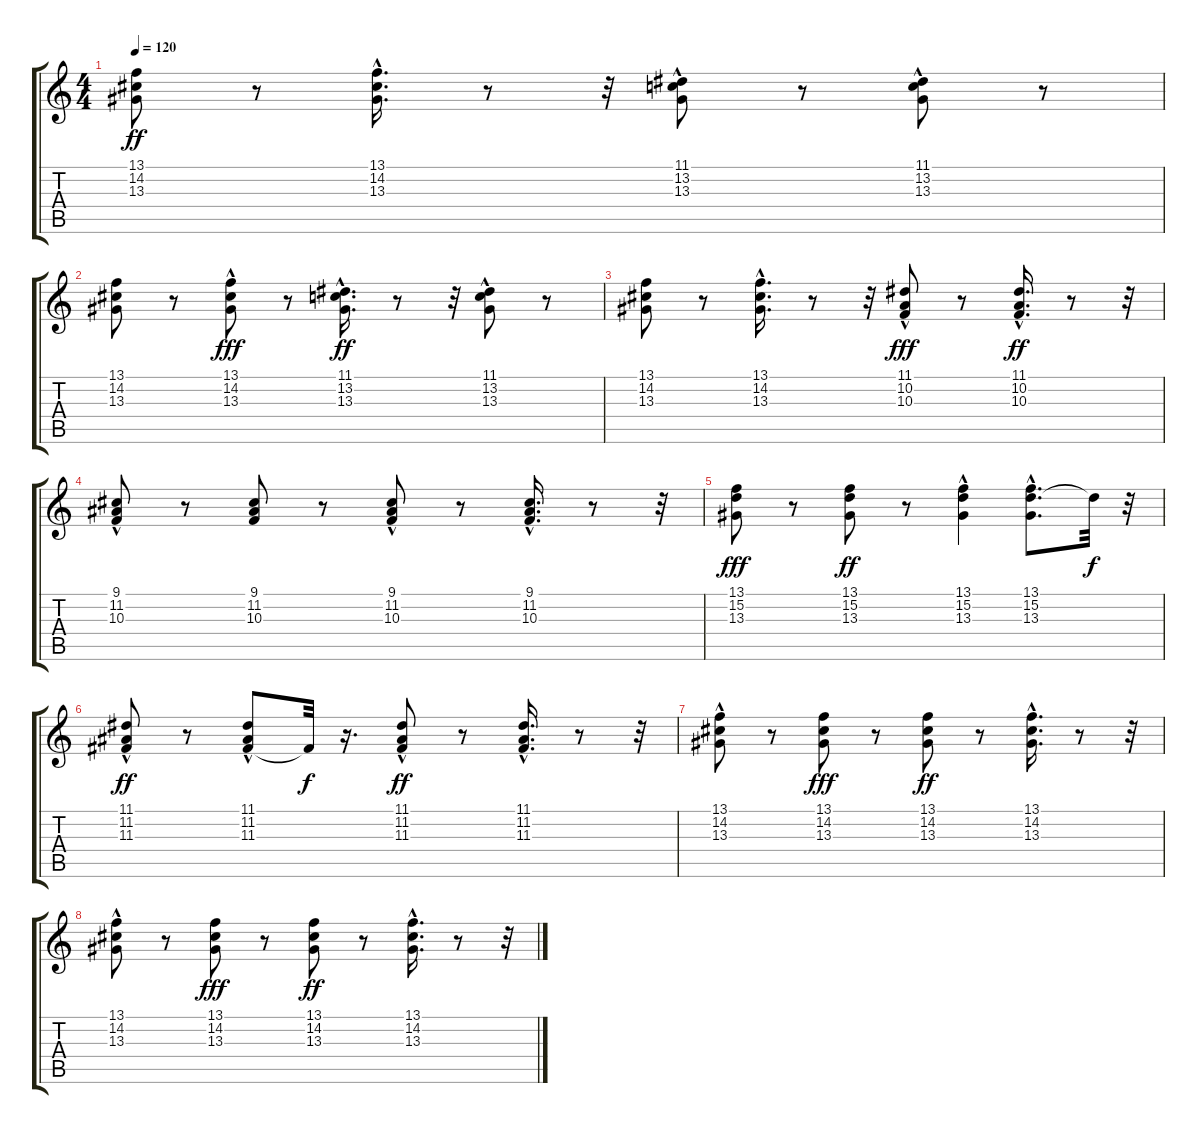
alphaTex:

\track "" {instrument electricpiano1}
\staff {score tabs}
\tuning (E4 B3 G3 D3 A2 E2) {hide}
\ts (4 4)
\tempo 120
\clef g2
\ks c
(13.1 14.2 13.3).8{dy ff} r.8 (13.1{hac} 14.2{hac} 13.3{hac}).16{d} r.8 r.32 (11.1{hac} 13.2 13.3).8 r.8 (11.1{hac} 13.2 13.3).8 r.8 |
(13.1 14.2 13.3).8 r.8 (13.1 14.2{hac} 13.3{hac}).8{dy fff} r.8 (11.1{hac} 13.2{hac} 13.3{hac}).16{d dy ff} r.8 r.32 (11.1{hac} 13.2 13.3).8 r.8 |
(13.1 14.2 13.3).8 r.8 (13.1{hac} 14.2{hac} 13.3{hac}).16{d} r.8 r.32 (11.1{hac} 10.2 10.3).8{dy fff} r.8 (11.1{hac} 10.2{hac} 10.3{hac}).16{d dy ff} r.8 r.32 |
(9.1 11.2{hac} 10.3{hac}).8 r.8 (9.1 11.2 10.3).8 r.8 (9.1 11.2 10.3{hac}).8 r.8 (9.1{hac} 11.2{hac} 10.3).16{d} r.8 r.32 |
(13.1 15.2 13.3).8{dy fff} r.8 (13.1 15.2 13.3).8{dy ff} r.8 (13.1{hac} 15.2 13.3).4 (13.1{hac} 15.2{hac} 13.3{hac}).8{d} 15.2{t}.32{dy f} r.32 |
(11.1{hac} 11.2{hac} 11.3).8{dy ff} r.8 (11.1{hac} 11.2{hac} 11.3).8 11.3{t}.32{dy f} r.16{d} (11.1{hac} 11.2 11.3).8{dy ff} r.8 (11.1 11.2{hac} 11.3{hac}).16{d} r.8 r.32 |
(13.1 14.2{hac} 13.3{hac}).8 r.8 (13.1 14.2 13.3).8{dy fff} r.8 (13.1 14.2 13.3).8{dy ff} r.8 (13.1{hac} 14.2{hac} 13.3{hac}).16{d} r.8 r.32 |
(13.1 14.2{hac} 13.3{hac}).8 r.8 (13.1 14.2 13.3).8{dy fff} r.8 (13.1 14.2 13.3).8{dy ff} r.8 (13.1{hac} 14.2{hac} 13.3{hac}).16{d} r.8 r.32
